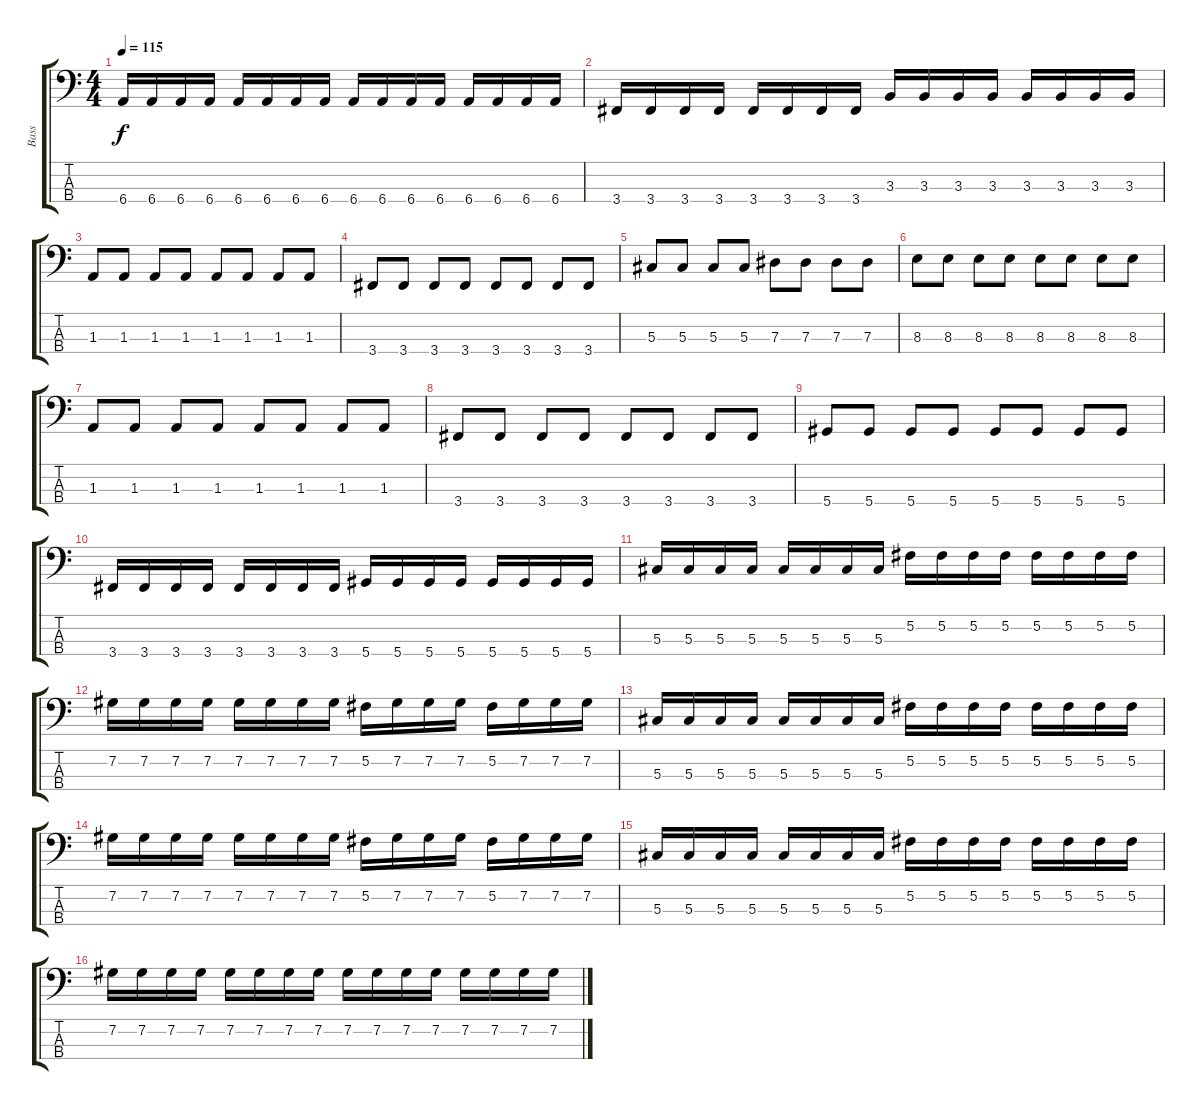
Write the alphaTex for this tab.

\track ("Bass" "Bass") {instrument electricbassfinger}
\staff {score tabs}
\tuning (Gb2 Db2 Ab1 Eb1) {hide}
\ts (4 4)
\tempo 115
\clef f4
\ks c
6.4.16{dy f} 6.4.16 6.4.16 6.4.16 6.4.16 6.4.16 6.4.16 6.4.16 6.4.16 6.4.16 6.4.16 6.4.16 6.4.16 6.4.16 6.4.16 6.4.16 |
3.4.16 3.4.16 3.4.16 3.4.16 3.4.16 3.4.16 3.4.16 3.4.16 3.3.16 3.3.16 3.3.16 3.3.16 3.3.16 3.3.16 3.3.16 3.3.16 |
1.3.8 1.3.8 1.3.8 1.3.8 1.3.8 1.3.8 1.3.8 1.3.8 |
3.4.8 3.4.8 3.4.8 3.4.8 3.4.8 3.4.8 3.4.8 3.4.8 |
5.3.8 5.3.8 5.3.8 5.3.8 7.3.8 7.3.8 7.3.8 7.3.8 |
8.3.8 8.3.8 8.3.8 8.3.8 8.3.8 8.3.8 8.3.8 8.3.8 |
1.3.8 1.3.8 1.3.8 1.3.8 1.3.8 1.3.8 1.3.8 1.3.8 |
3.4.8 3.4.8 3.4.8 3.4.8 3.4.8 3.4.8 3.4.8 3.4.8 |
5.4.8 5.4.8 5.4.8 5.4.8 5.4.8 5.4.8 5.4.8 5.4.8 |
3.4.16 3.4.16 3.4.16 3.4.16 3.4.16 3.4.16 3.4.16 3.4.16 5.4.16 5.4.16 5.4.16 5.4.16 5.4.16 5.4.16 5.4.16 5.4.16 |
5.3.16 5.3.16 5.3.16 5.3.16 5.3.16 5.3.16 5.3.16 5.3.16 5.2.16 5.2.16 5.2.16 5.2.16 5.2.16 5.2.16 5.2.16 5.2.16 |
7.2.16 7.2.16 7.2.16 7.2.16 7.2.16 7.2.16 7.2.16 7.2.16 5.2.16 7.2.16 7.2.16 7.2.16 5.2.16 7.2.16 7.2.16 7.2.16 |
5.3.16 5.3.16 5.3.16 5.3.16 5.3.16 5.3.16 5.3.16 5.3.16 5.2.16 5.2.16 5.2.16 5.2.16 5.2.16 5.2.16 5.2.16 5.2.16 |
7.2.16 7.2.16 7.2.16 7.2.16 7.2.16 7.2.16 7.2.16 7.2.16 5.2.16 7.2.16 7.2.16 7.2.16 5.2.16 7.2.16 7.2.16 7.2.16 |
5.3.16 5.3.16 5.3.16 5.3.16 5.3.16 5.3.16 5.3.16 5.3.16 5.2.16 5.2.16 5.2.16 5.2.16 5.2.16 5.2.16 5.2.16 5.2.16 |
7.2.16 7.2.16 7.2.16 7.2.16 7.2.16 7.2.16 7.2.16 7.2.16 7.2.16 7.2.16 7.2.16 7.2.16 7.2.16 7.2.16 7.2.16 7.2.16
